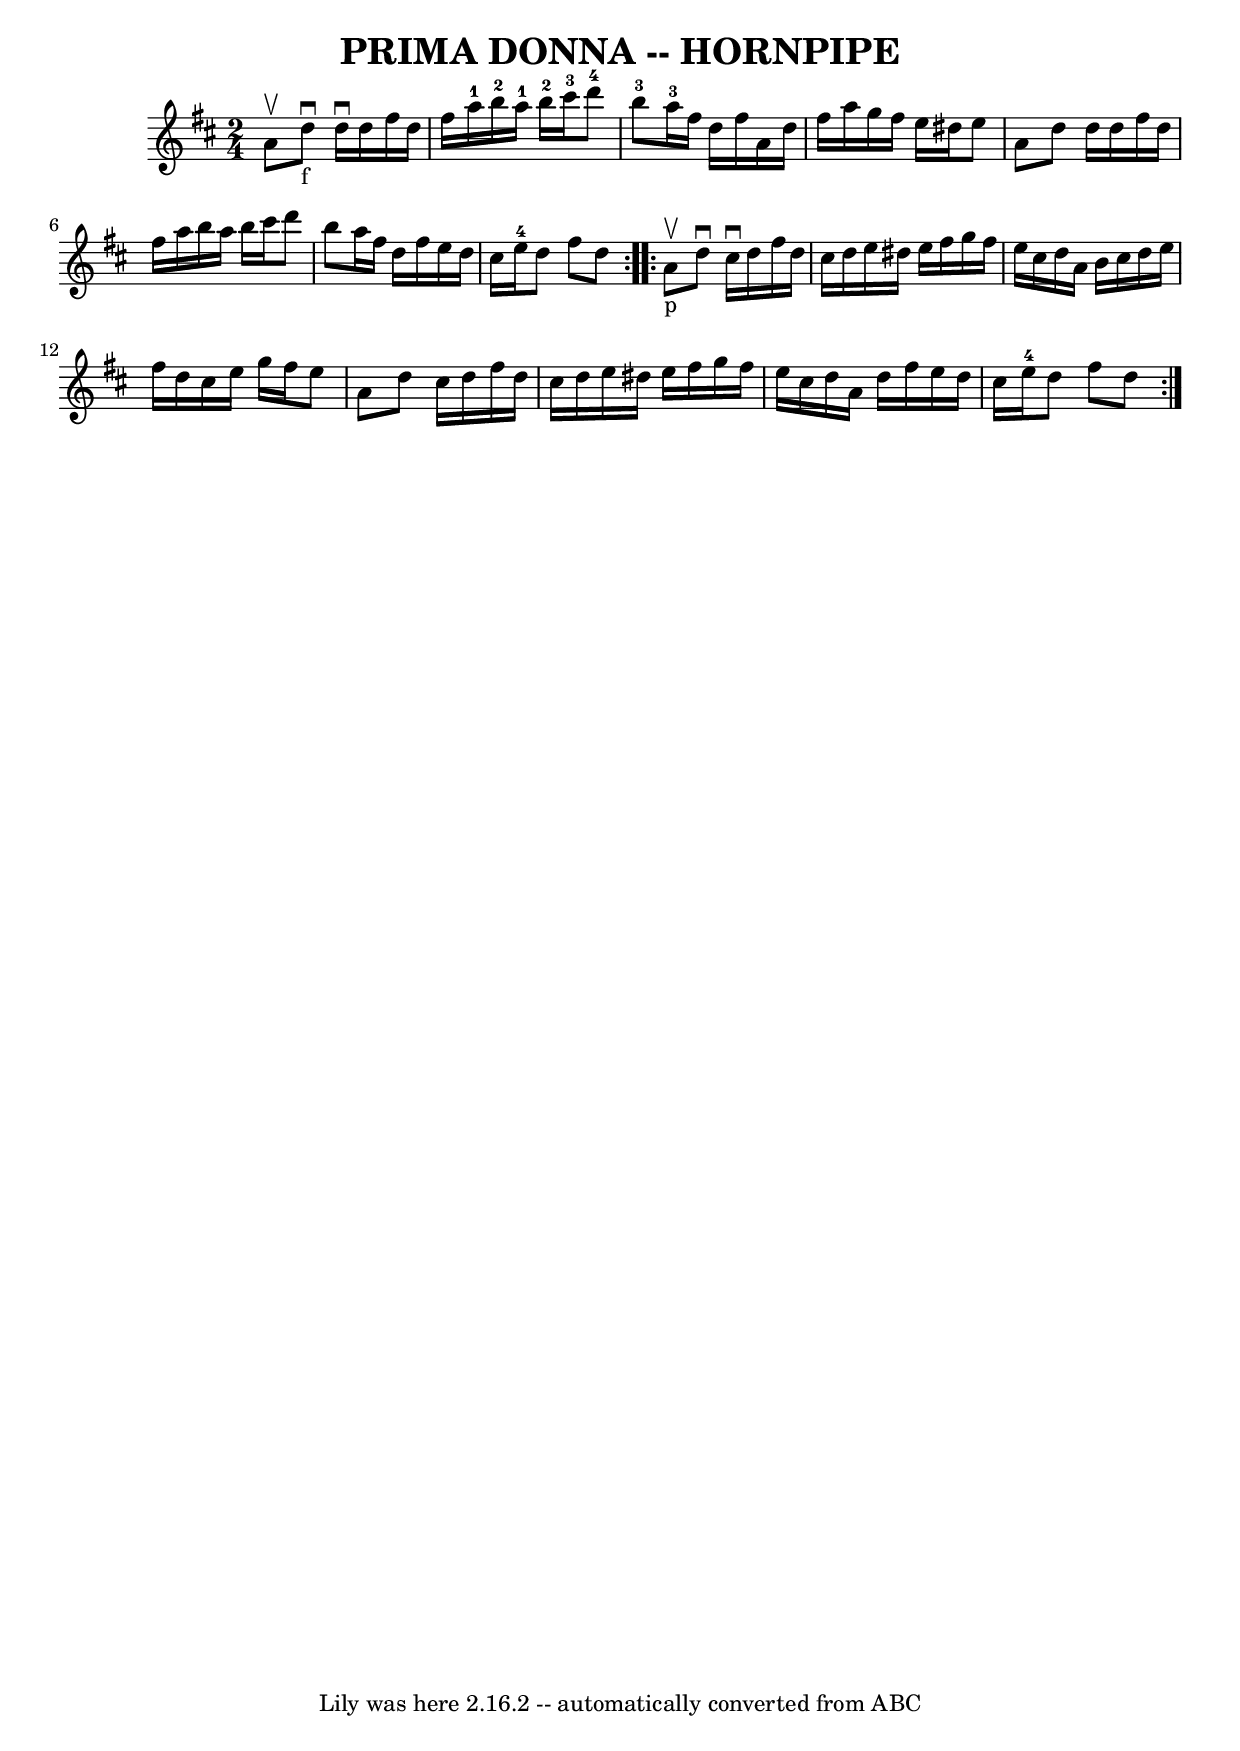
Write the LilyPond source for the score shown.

\version "2.16.2"
\include "Mammoth.ily"
\header {
  %% book = "Ryan's Mammoth Collection of Fiddle Tunes"
  crossRefNumber = "1"
  footnotes = ""
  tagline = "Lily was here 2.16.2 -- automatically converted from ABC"
  title = "PRIMA DONNA -- HORNPIPE"

}
voicedefault =  {



  \repeat volta 2 {

    \time 2/4 
    \key d \major     a'8^\upbow        |
    d''8_"f"^\downbow        d''16^\downbow d''16 fis''16 d''16 fis''16 a''16-1    |
         b''16-2 a''16-1 b''16-2 cis'''16-3 d'''8-4 b''8-3    |
    a''16-3 fis''16 d''16 fis''16 a'16 d''16        fis''16 a''16     |
    g''16 fis''16 e''16 dis''16 e''8         a'8    |  |
    d''8 d''16 d''16 fis''16 d''16         fis''16 a''16     |
    b''16 a''16 b''16 cis'''16 d'''8         b''8     |
    a''16 fis''16 d''16 fis''16 e''16 d''16         cis''16 e''16-4    |
    d''8 fis''8 d''8    
  }     

  \repeat volta 2 {     a'8_"p"^\upbow        |
    d''8^\downbow cis''16^\downbow d''16 fis''16 d''16 cis''16 d''16    |
    e''16        dis''16 e''16 fis''16 g''16 fis''16 e''16 cis''16      |
    d''16 a'16 b'16 cis''16 d''16 e''16 fis''16         d''16     |
    cis''16 e''16 g''16 fis''16 e''8 a'8     | |
    d''8 cis''16 d''16 fis''16 d''16 cis''16      d''16     |
    e''16 dis''16 e''16 fis''16 g''16 fis''16      e''16 cis''16     |
    d''16 a'16 d''16 fis''16 e''16         d''16 cis''16 e''16-4    |
    d''8 fis''8 d''8    
  }   

}

\score{
  <<

    \context Staff="default"
    {
      \voicedefault 
      
    }

  >>
  \layout {
    
  }
  \midi {
  }

}
